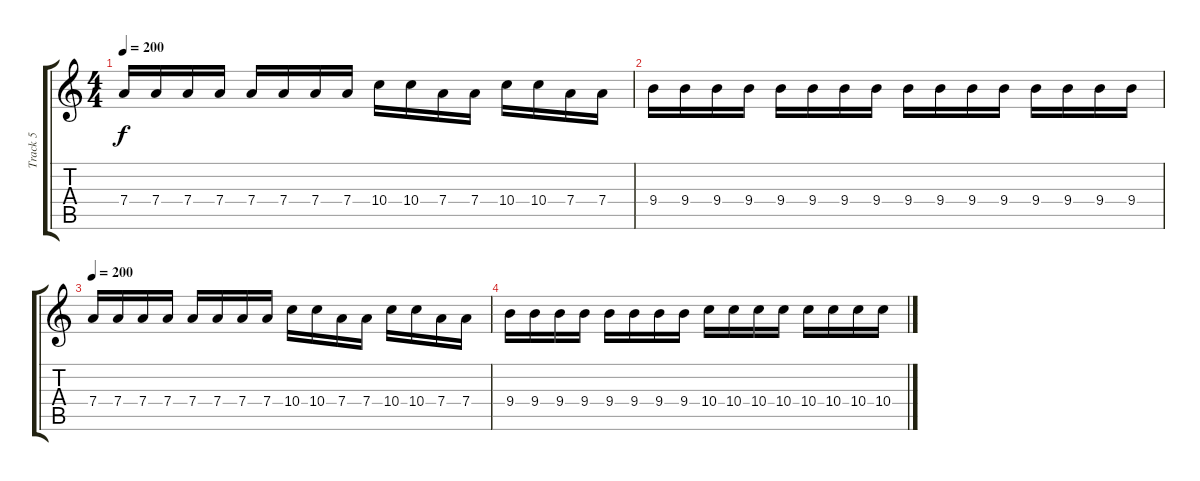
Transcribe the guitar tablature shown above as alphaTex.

\track ("Track 5" "Track 5") {instrument distortionguitar}
\staff {score tabs}
\tuning (E4 B3 G3 D3 A2 E2) {hide}
\ts (4 4)
\tempo 200
\clef g2
\ks c
7.4.16{dy f} 7.4.16 7.4.16 7.4.16 7.4.16 7.4.16 7.4.16 7.4.16 10.4.16 10.4.16 7.4.16 7.4.16 10.4.16 10.4.16 7.4.16 7.4.16 |
9.4.16 9.4.16 9.4.16 9.4.16 9.4.16 9.4.16 9.4.16 9.4.16 9.4.16 9.4.16 9.4.16 9.4.16 9.4.16 9.4.16 9.4.16 9.4.16 |
\tempo 200
7.4.16 7.4.16 7.4.16 7.4.16 7.4.16 7.4.16 7.4.16 7.4.16 10.4.16 10.4.16 7.4.16 7.4.16 10.4.16 10.4.16 7.4.16 7.4.16 |
9.4.16 9.4.16 9.4.16 9.4.16 9.4.16 9.4.16 9.4.16 9.4.16 10.4.16 10.4.16 10.4.16 10.4.16 10.4.16 10.4.16 10.4.16 10.4.16
